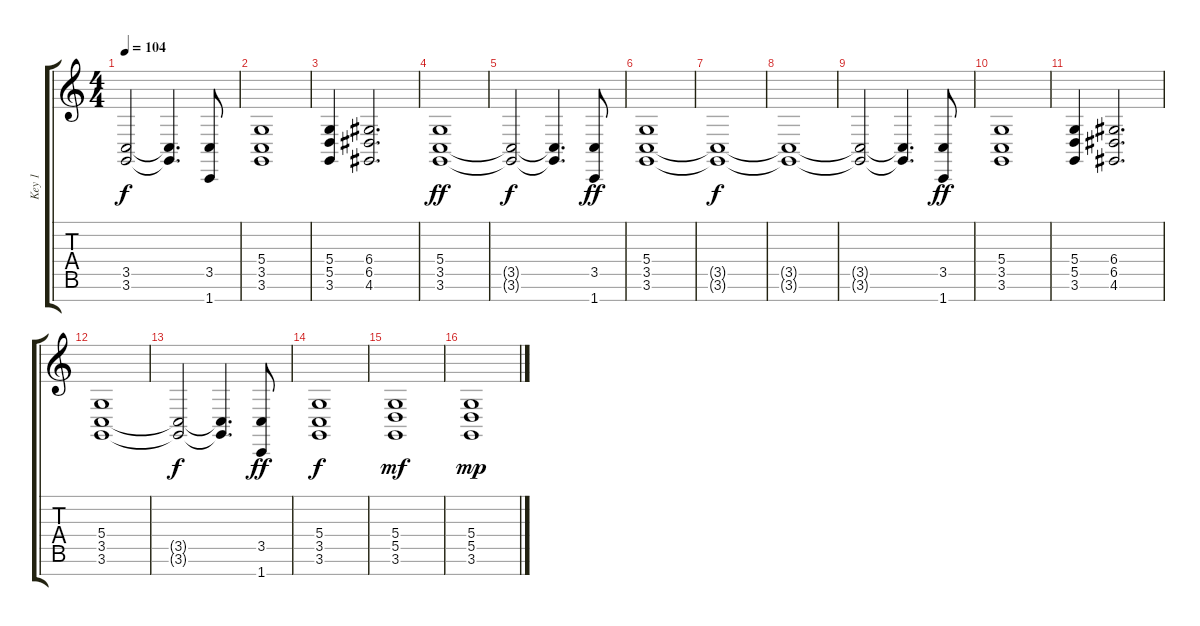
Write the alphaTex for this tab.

\track ("Key 1 " "Key 1 ") {instrument pad2warm}
\staff {score tabs}
\tuning (E4 B3 G3 D3 A2 E2 B1) {hide}
\ts (4 4)
\tempo 104
\clef g2
\ks c
(3.5{t} 3.6{t}).2{dy f} (3.5{t} 3.6{t}).4{d} (3.5 1.7).8 |
(5.4 3.5 3.6).1 |
(5.4 5.5 3.6).4 (6.4 6.5 4.6).2{d} |
(5.4 3.5 3.6).1{dy ff} |
(3.5{t} 3.6{t}).2{dy f} (3.5{t} 3.6{t}).4{d} (3.5 1.7).8{dy ff} |
(5.4 3.5 3.6).1 |
(3.5{t} 3.6{t}).1{dy f} |
(3.5{t} 3.6{t}).1 |
(3.5{t} 3.6{t}).2 (3.5{t} 3.6{t}).4{d} (3.5 1.7).8{dy ff} |
(5.4 3.5 3.6).1 |
(5.4 5.5 3.6).4 (6.4 6.5 4.6).2{d} |
(5.4 3.5 3.6).1 |
(3.5{t} 3.6{t}).2{dy f} (3.5{t} 3.6{t}).4{d} (3.5 1.7).8{dy ff} |
(5.4 3.5 3.6).1{dy f} |
(5.4 5.5 3.6).1{dy mf} |
(5.4 5.5 3.6).1{dy mp}
